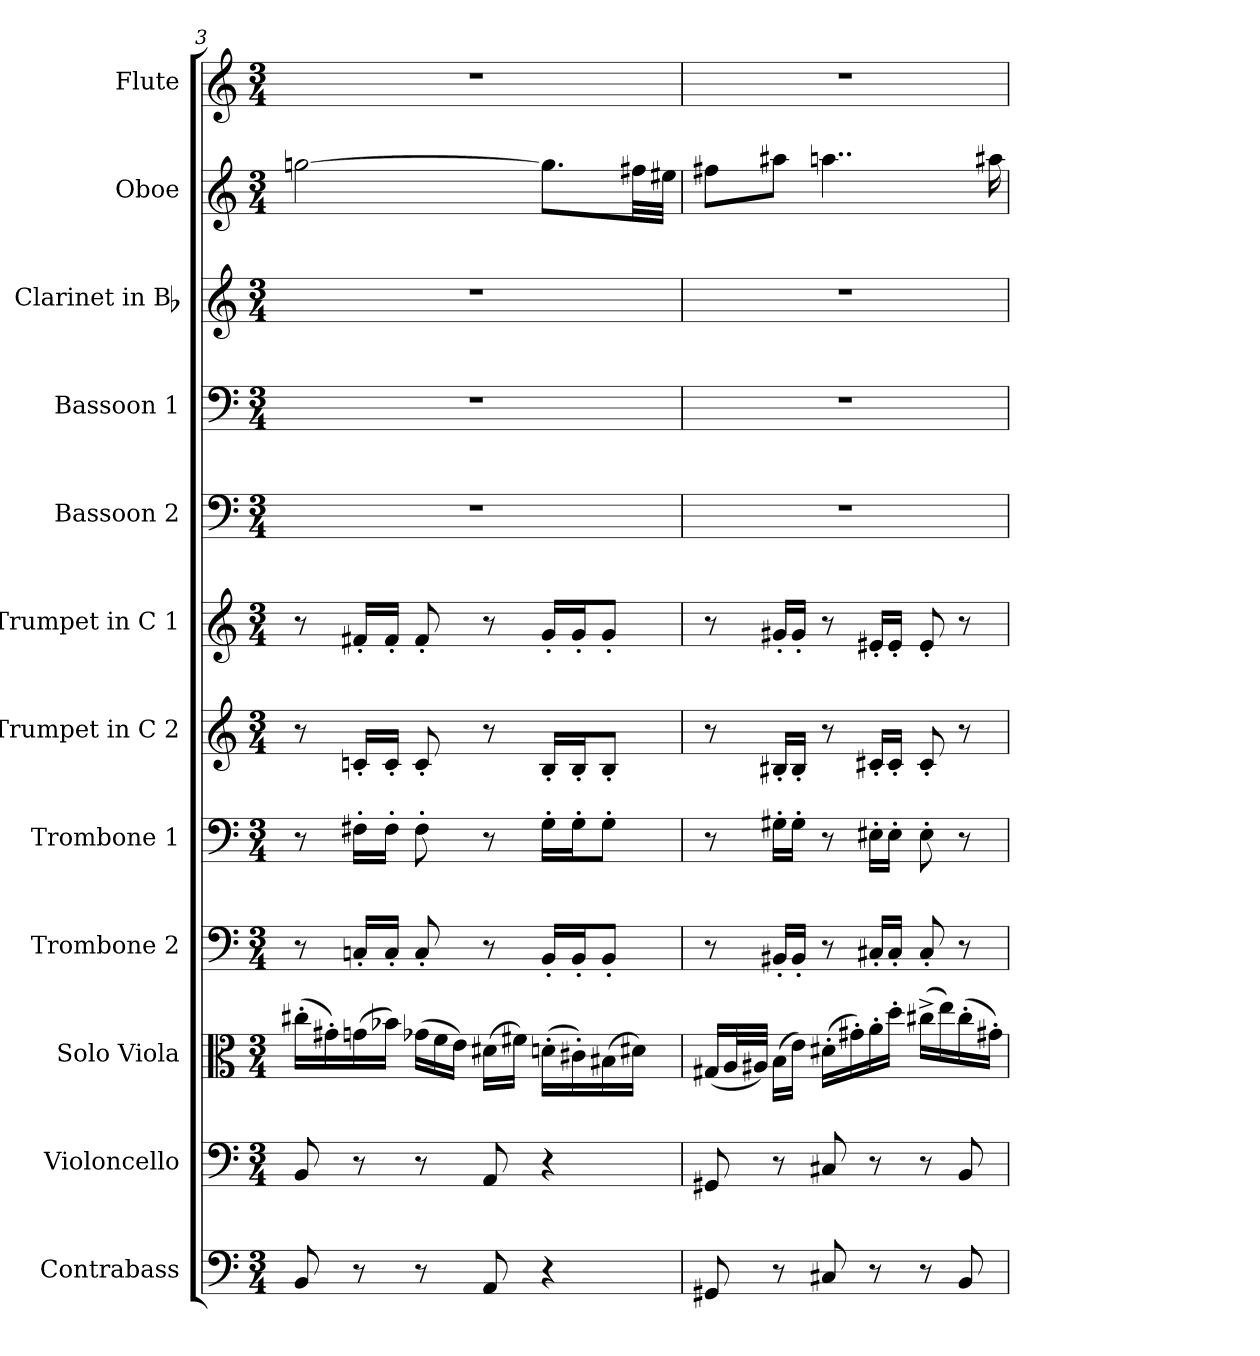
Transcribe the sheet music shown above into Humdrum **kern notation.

**kern	**kern	**kern	**kern	**kern	**kern	**kern	**kern	**kern	**kern	**kern	**kern
*part12	*part11	*part10	*part9	*part8	*part7	*part6	*part5	*part4	*part3	*part2	*part1
*staff12	*staff11	*staff10	*staff9	*staff8	*staff7	*staff6	*staff5	*staff4	*staff3	*staff2	*staff1
*I"Contrabass	*I"Violoncello	*I"Solo Viola	*I"Trombone 2	*I"Trombone 1	*I"Trumpet in C 2	*I"Trumpet in C 1	*I"Bassoon 2	*I"Bassoon 1	*I"Clarinet in Bb	*I"Oboe	*I"Flute
*I'Cb.	*I'Vc.	*I'Vla.	*I'Tbn. 2	*I'Tbn. 1	*	*	*I'Bsn. 2	*I'Bsn. 1	*I'Cl.	*I'Ob.	*I'Fl.
*clefF4	*clefF4	*clefC3	*clefF4	*clefF4	*clefG2	*clefG2	*clefF4	*clefF4	*clefG2	*clefG2	*clefG2
*ITrd7c12	*	*	*	*	*	*	*	*	*ITrd1c2	*	*
*k[]	*k[]	*k[]	*k[]	*k[]	*k[]	*k[]	*k[]	*k[]	*k[b-e-]	*k[]	*k[]
*M3/4	*M3/4	*M3/4	*M3/4	*M3/4	*M3/4	*M3/4	*M3/4	*M3/4	*M3/4	*M3/4	*M3/4
=3	=3	=3	=3	=3	=3	=3	=3	=3	=3	=3	=3
8BBB	8BB	(16cc#X'LL	8r	8r	8r	8r	4%3r	4%3r	4%3r	[2ggn	4%3r
.	.	16g#X')	.	.	.	.	.	.	.	.	.
8r	8r	(16gn	16Cn'LL	16F#X'LL	16cn'LL	16f#X'LL	.	.	.	.	.
.	.	16b-XJJ)	16C'JJ	16F#'JJ	16c'JJ	16f#'JJ	.	.	.	.	.
*	*	*Xtuplet	*	*	*	*	*	*	*	*	*
8r	8r	(24g-XLL	8C'	8F#'	8c'	8f#'	.	.	.	.	.
.	.	24f	.	.	.	.	.	.	.	.	.
.	.	24eJJ)	.	.	.	.	.	.	.	.	.
8AAA	8AA	(16d#XLL	8r	8r	8r	8r	.	.	.	.	.
.	.	16f#XJJ)	.	.	.	.	.	.	.	.	.
4r	4r	(16dn'LL	16BB'LL	16G'LL	16B'LL	16g'LL	.	.	.	8.ggL]	.
.	.	16c#X')	16BB'J	16G'J	16B'J	16g'J	.	.	.	.	.
.	.	(16B#X	8BB'J	8G'J	8B'J	8g'J	.	.	.	.	.
.	.	16d#XJJ)	.	.	.	.	.	.	.	32ff#XLL	.
.	.	.	.	.	.	.	.	.	.	32ee#XJJJ	.
=4	=4	=4	=4	=4	=4	=4	=4	=4	=4	=4	=4
8GGG#X	8GG#X	(16G#XLL	8r	8r	8r	8r	4%3r	4%3r	4%3r	8ff#XL	4%3r
.	.	32AL	.	.	.	.	.	.	.	.	.
.	.	32A#XJJJ)	.	.	.	.	.	.	.	.	.
8r	8r	(16BLL	16BB#X'LL	16G#X'LL	16B#X'LL	16g#X'LL	.	.	.	8aa#XJ	.
.	.	16eJJ)	16BB#'JJ	16G#'JJ	16B#'JJ	16g#'JJ	.	.	.	.	.
8CC#X	8C#X	(16d#X'LL	8r	8r	8r	8r	.	.	.	4..aan	.
.	.	16g#X')	.	.	.	.	.	.	.	.	.
8r	8r	16a'	16C#X'LL	16E#X'LL	16c#X'LL	16e#X'LL	.	.	.	.	.
.	.	16dd'JJ	16C#'JJ	16E#'JJ	16c#'JJ	16e#'JJ	.	.	.	.	.
8r	8r	(16cc#X^LL	8C#'	8E#'	8c#'	8e#'	.	.	.	.	.
.	.	16ee)	.	.	.	.	.	.	.	.	.
8BBB	8BB	(16cc#'	8r	8r	8r	8r	.	.	.	.	.
.	.	16g#X'JJ)	.	.	.	.	.	.	.	16aa#X	.
=	=	=	=	=	=	=	=	=	=	=	=
*-	*-	*-	*-	*-	*-	*-	*-	*-	*-	*-	*-
